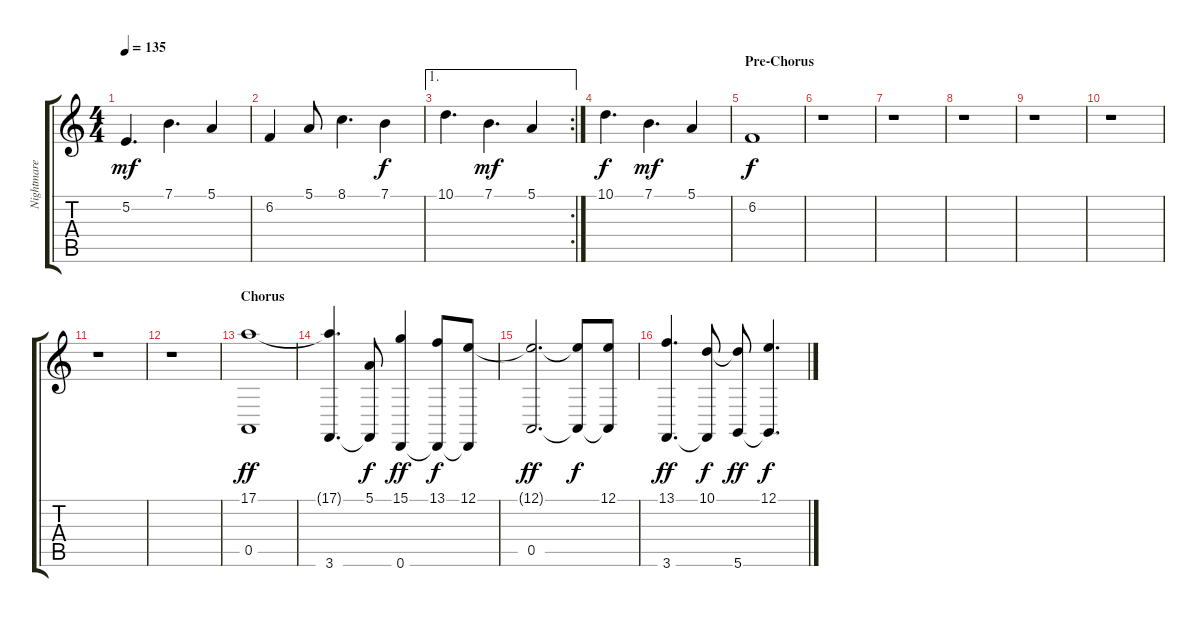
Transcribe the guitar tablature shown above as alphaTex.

\track ("Nightmare Industrie Synthétiseur 1" "Nightmare ") {instrument stringensemble2}
\staff {score tabs}
\tuning (E4 B3 G3 D3 A2 D2) {hide}
\ts (4 4)
\tempo 135
\clef g2
\ks c
5.2.4{d dy mf} 7.1.4{d} 5.1.4 |
6.2.4 5.1.8 8.1.4{d} 7.1.4{dy f} |
\ae 1
\rc 2
10.1.4{d} 7.1.4{d dy mf} 5.1.4 |
10.1.4{d dy f} 7.1.4{d dy mf} 5.1.4 |
\section ("" "Pre-Chorus")
6.2.1{dy f} |
r.1 |
r.1 |
r.1 |
r.1 |
r.1 |
r.1 |
r.1 |
\section ("" "Chorus")
(17.1 0.5).1{dy ff} |
(17.1{t} 3.6).4{d} (5.1 3.6{t}).8{dy f} (15.1 0.6).4{dy ff} (13.1 0.6{t}).8{dy f} (12.1 0.6{t}).8 |
(12.1{t} 0.5).2{d dy ff} (12.1{t} 0.5{t}).8{dy f} (12.1 0.5{t}).8 |
(13.1 3.6).4{d dy ff} (10.1 3.6{t}).8{dy f} (10.1{t} 5.6).8{dy ff} (12.1 5.6{t}).4{d dy f}
